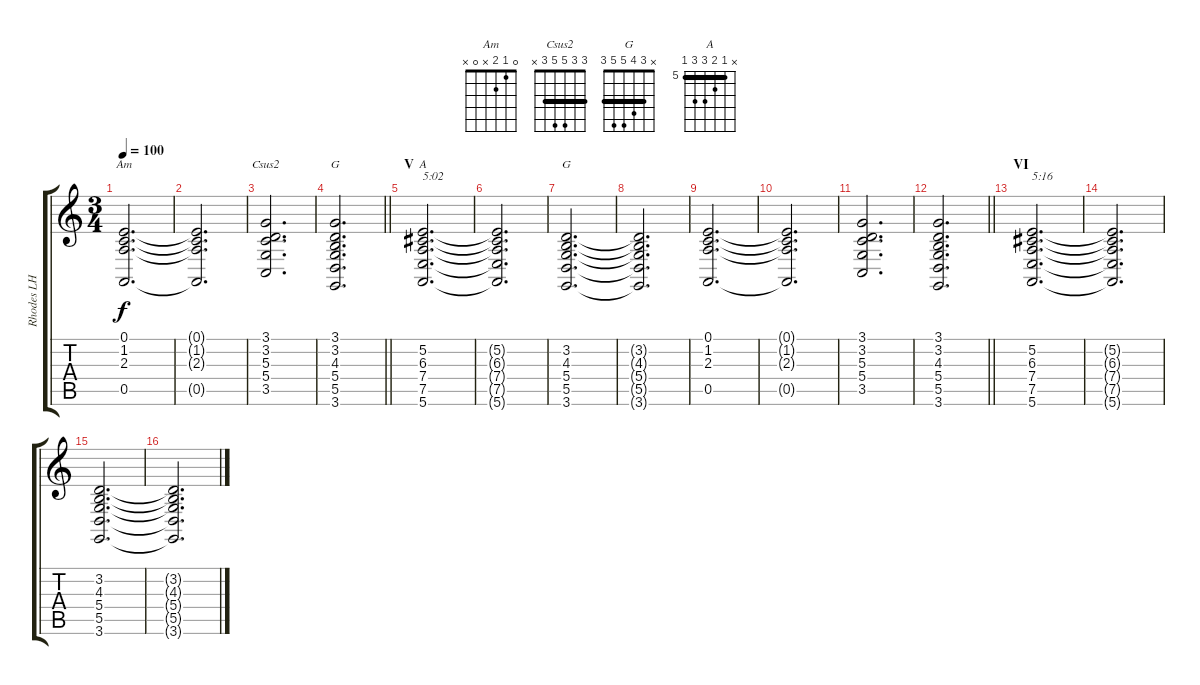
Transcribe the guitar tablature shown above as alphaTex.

\track ("Rhodes LH" "Rhodes LH") {instrument electricpiano1}
\staff {score tabs}
\tuning (E4 B3 G3 D3 A2 E2) {hide}
\chord ("Am" 0 1 2 x 0 x)
\chord ("Csus2" 3 3 5 5 3 x) {barre 3}
\chord ("G" 3 3 4 5 5 3) {barre 3}
\chord ("A" x 5 6 7 7 5) {firstfret 5 barre 5}
\chord ("G" x 3 4 5 5 3) {barre 3}
\ts (3 4)
\tempo 100
\clef g2
\ks c
(0.1 1.2 2.3 0.5).2{d ch "Am" dy f} |
(0.1{t} 1.2{t} 2.3{t} 0.5{t}).2{d} |
(3.1 3.2 5.3 5.4 3.5).2{d ch "Csus2"} |
\barLineRight lightlight
(3.1 3.2 4.3 5.4 5.5 3.6).2{d ch "G"} |
\section ("" "V")
(5.2 6.3 7.4 7.5 5.6).2{d ch "A" txt "5:02"} |
(5.2{t} 6.3{t} 7.4{t} 7.5{t} 5.6{t}).2{d} |
(3.2 4.3 5.4 5.5 3.6).2{d ch "G"} |
(3.2{t} 4.3{t} 5.4{t} 5.5{t} 3.6{t}).2{d} |
(0.1 1.2 2.3 0.5).2{d} |
(0.1{t} 1.2{t} 2.3{t} 0.5{t}).2{d} |
(3.1 3.2 5.3 5.4 3.5).2{d} |
\barLineRight lightlight
(3.1 3.2 4.3 5.4 5.5 3.6).2{d} |
\section ("" "VI")
(5.2 6.3 7.4 7.5 5.6).2{d txt "5:16"} |
(5.2{t} 6.3{t} 7.4{t} 7.5{t} 5.6{t}).2{d} |
(3.2 4.3 5.4 5.5 3.6).2{d} |
(3.2{t} 4.3{t} 5.4{t} 5.5{t} 3.6{t}).2{d}
